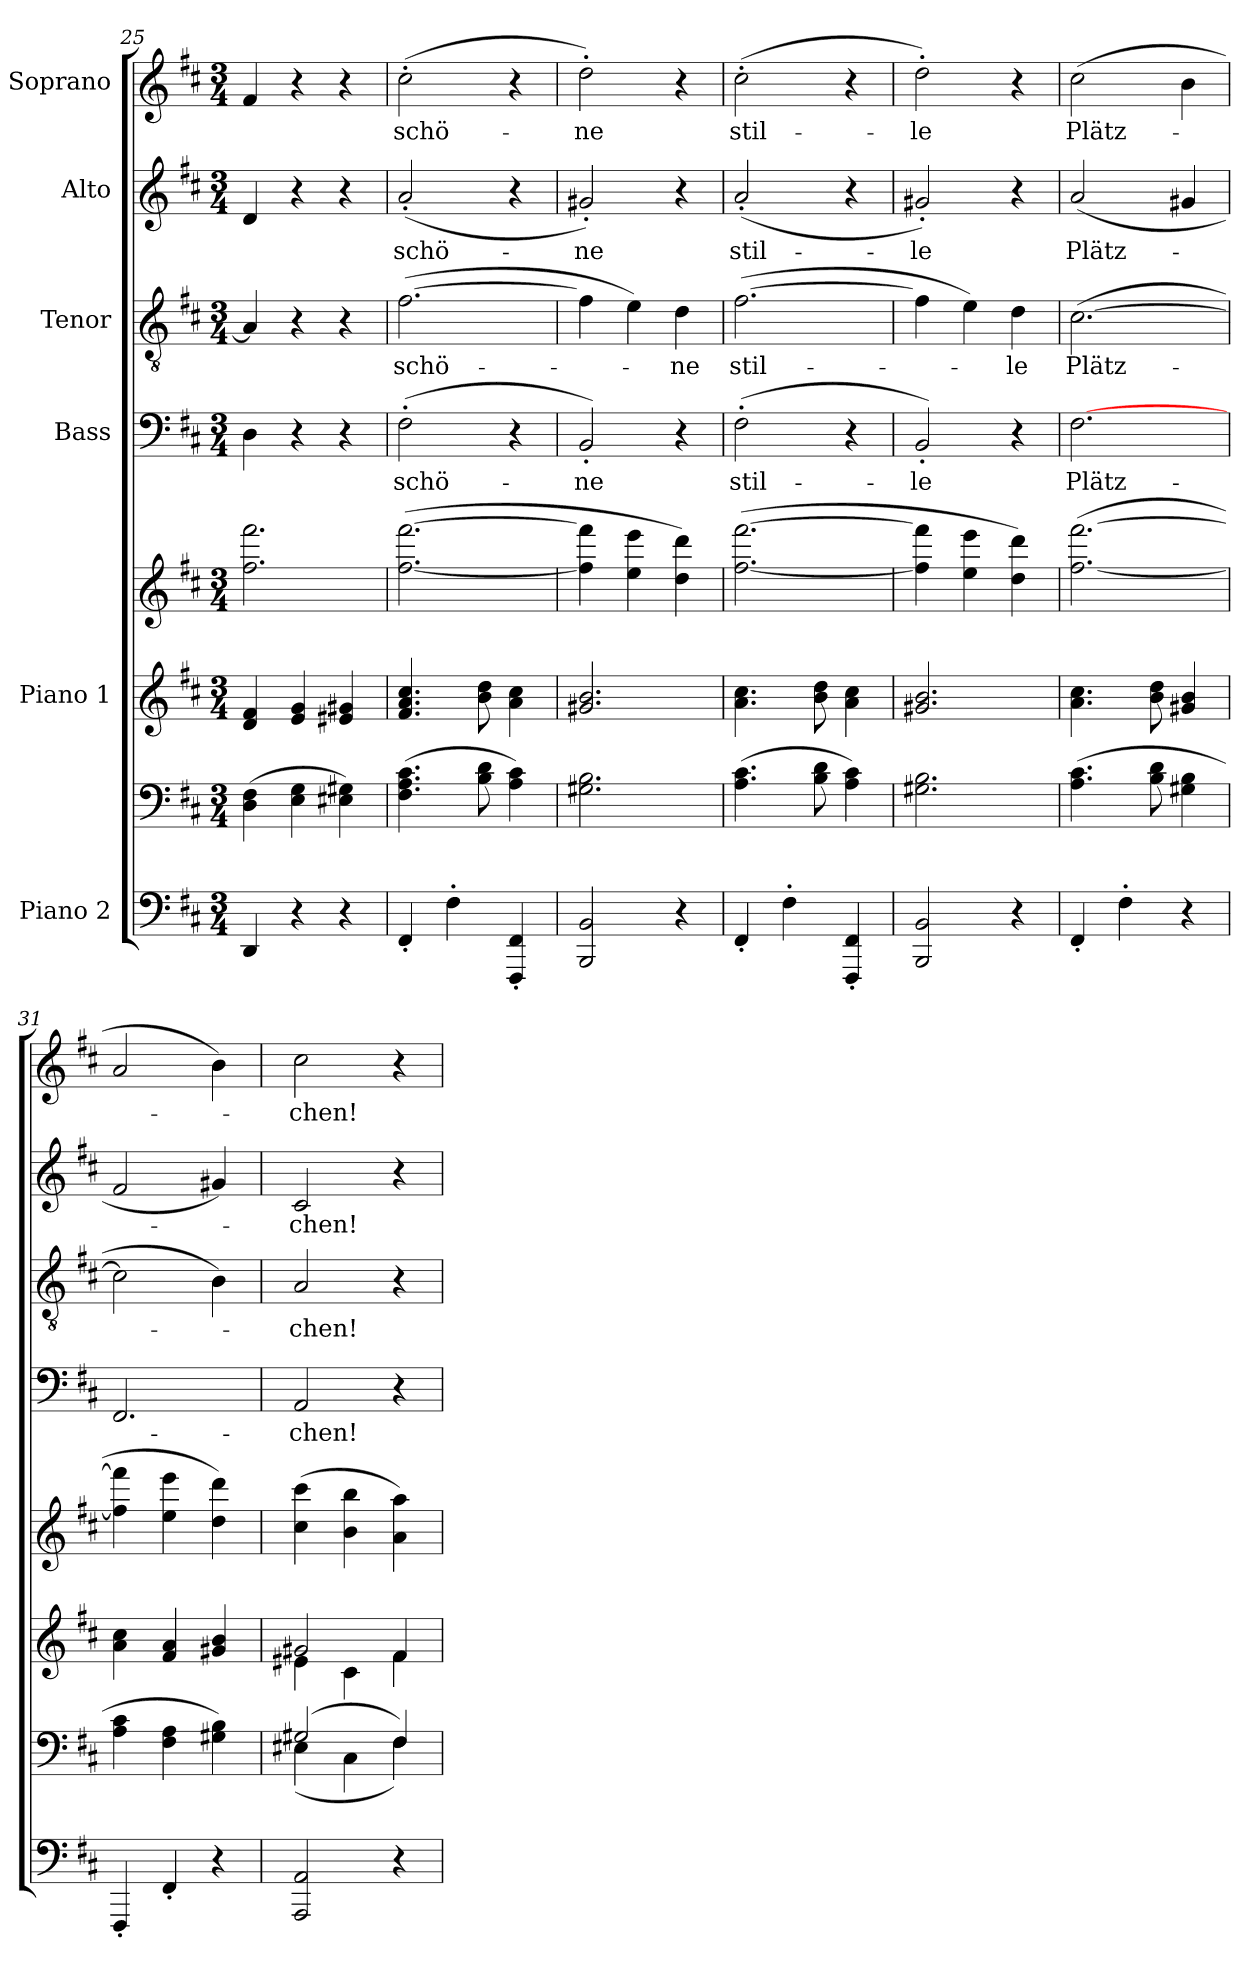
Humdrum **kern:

**kern	**kern	**kern	**kern	**kern	**text	**kern	**text	**kern	**text	**kern	**text
*part6	*part6	*part5	*part5	*part4	*part4	*part3	*part3	*part2	*part2	*part1	*part1
*staff8	*staff7	*staff6	*staff5	*staff4	*staff4	*staff3	*staff3	*staff2	*staff2	*staff1	*staff1
*I"Piano 2	*	*I"Piano 1	*	*I"Bass	*	*I"Tenor	*	*I"Alto	*	*I"Soprano	*
*clefF4	*clefF4	*clefG2	*clefG2	*clefF4	*	*clefGv2	*	*clefG2	*	*clefG2	*
*k[f#c#]	*k[f#c#]	*k[f#c#]	*k[f#c#]	*k[f#c#]	*	*k[f#c#]	*	*k[f#c#]	*	*k[f#c#]	*
*D:	*D:	*D:	*D:	*D:	*	*D:	*	*D:	*	*D:	*
*M3/4	*M3/4	*M3/4	*M3/4	*M3/4	*	*M3/4	*	*M3/4	*	*M3/4	*
=25	=25	=25	=25	=25	=25	=25	=25	=25	=25	=25	=25
4DD/	(4D\ 4F#\	4d/ 4f#/	2.ff#\ 2.fff#\	4D\	.	4A/]	.	4d/	.	4f#/	.
4r	4E\ 4G\	4e/ 4g/	.	4r	.	4r	.	4r	.	4r	.
4r	4E#X\ 4G#X\)	4e#X/ 4g#X/	.	4r	.	4r	.	4r	.	4r	.
=26	=26	=26	=26	=26	=26	=26	=26	=26	=26	=26	=26
4FF#'</	(4.F#\ 4.A\ 4.c#\	4.f#/ 4.a/ 4.cc#/	([2.ff#\ [2.fff#\	(2F#'>\	schö-	([2.f#\	schö-	(2a'</	schö-	(2cc#'>\	schö-
4F#'>\	.	.	.	.	.	.	.	.	.	.	.
.	8B\ 8d\	8b\ 8dd\	.	.	.	.	.	.	.	.	.
4FFF#/'< 4FF#/'<	4A\ 4c#\)	4a\ 4cc#\	.	4r	.	.	.	4r	.	4r	.
=27	=27	=27	=27	=27	=27	=27	=27	=27	=27	=27	=27
2BBB/ 2BB/	2.G#X\ 2.B\	2.g#X/ 2.b/	4ff#\] 4fff#\]	2BB'</)	-ne	4f#\]	.	2g#X'</)	-ne	2dd'>\)	-ne
.	.	.	4ee\ 4eee\	.	.	4e\)	.	.	.	.	.
4r	.	.	4dd\ 4ddd\)	4r	.	4d\	-ne	4r	.	4r	.
!!LO:PB:g=z
=28	=28	=28	=28	=28	=28	=28	=28	=28	=28	=28	=28
4FF#'</	(4.A\ 4.c#\	4.a\ 4.cc#\	([2.ff#\ [2.fff#\	(2F#'>\	stil-	([2.f#\	stil-	(2a'</	stil-	(2cc#'>\	stil-
4F#'>\	.	.	.	.	.	.	.	.	.	.	.
.	8B\ 8d\	8b\ 8dd\	.	.	.	.	.	.	.	.	.
4FFF#/'< 4FF#/'<	4A\ 4c#\)	4a\ 4cc#\	.	4r	.	.	.	4r	.	4r	.
=29	=29	=29	=29	=29	=29	=29	=29	=29	=29	=29	=29
2BBB/ 2BB/	2.G#X\ 2.B\	2.g#X/ 2.b/	4ff#\] 4fff#\]	2BB'</)	-le	4f#\]	.	2g#X'</)	-le	2dd'>\)	-le
.	.	.	4ee\ 4eee\	.	.	4e\)	.	.	.	.	.
4r	.	.	4dd\ 4ddd\)	4r	.	4d\	-le	4r	.	4r	.
=30	=30	=30	=30	=30	=30	=30	=30	=30	=30	=30	=30
4FF#'</	(4.A\ 4.c#\	4.a\ 4.cc#\	([2.ff#\ [2.fff#\	[2.F#\	Plätz-	([2.c#\	Plätz-	(2a/	Plätz-	(2cc#\	Plätz-
4F#'>\	.	.	.	.	.	.	.	.	.	.	.
.	8B\ 8d\	8b\ 8dd\	.	.	.	.	.	.	.	.	.
4r	4G#X\ 4B\	4g#X/ 4b/	.	.	.	.	.	4g#X/	.	4b\	.
=31	=31	=31	=31	=31	=31	=31	=31	=31	=31	=31	=31
4FFF#'</	4A\ 4c#\	4a\ 4cc#\	4ff#\] 4fff#\]	2.FF#/	.	2c#\]	.	2f#/	.	2a/	.
4FF#'</	4F#\ 4A\	4f#/ 4a/	4ee\ 4eee\	.	.	.	.	.	.	.	.
4r	4G#X\ 4B\)	4g#X/ 4b/	4dd\ 4ddd\)	.	.	4B\)	.	4g#X/)	.	4b\)	.
=32	=32	=32	=32	=32	=32	=32	=32	=32	=32	=32	=32
*	*^	*^	*	*	*	*	*	*	*	*	*
2AAA/ 2AA/	(2G#X/	(4E#X\	2g#X/	4e#X\	(4cc#\ 4ccc#\	2AA/	-chen!	2A/	-chen!	2c#/	-chen!	2cc#\	-chen!
.	.	4C#\	.	4c#\	4b\ 4bb\	.	.	.	.	.	.	.	.
4r	4F#/)	4F#\)	4f#/	4f#\	4a\ 4aa\)	4r	.	4r	.	4r	.	4r	.
*	*v	*v	*	*	*	*	*	*	*	*	*	*	*
*	*	*v	*v	*	*	*	*	*	*	*	*	*
=	=	=	=	=	=	=	=	=	=	=	=
*-	*-	*-	*-	*-	*-	*-	*-	*-	*-	*-	*-
